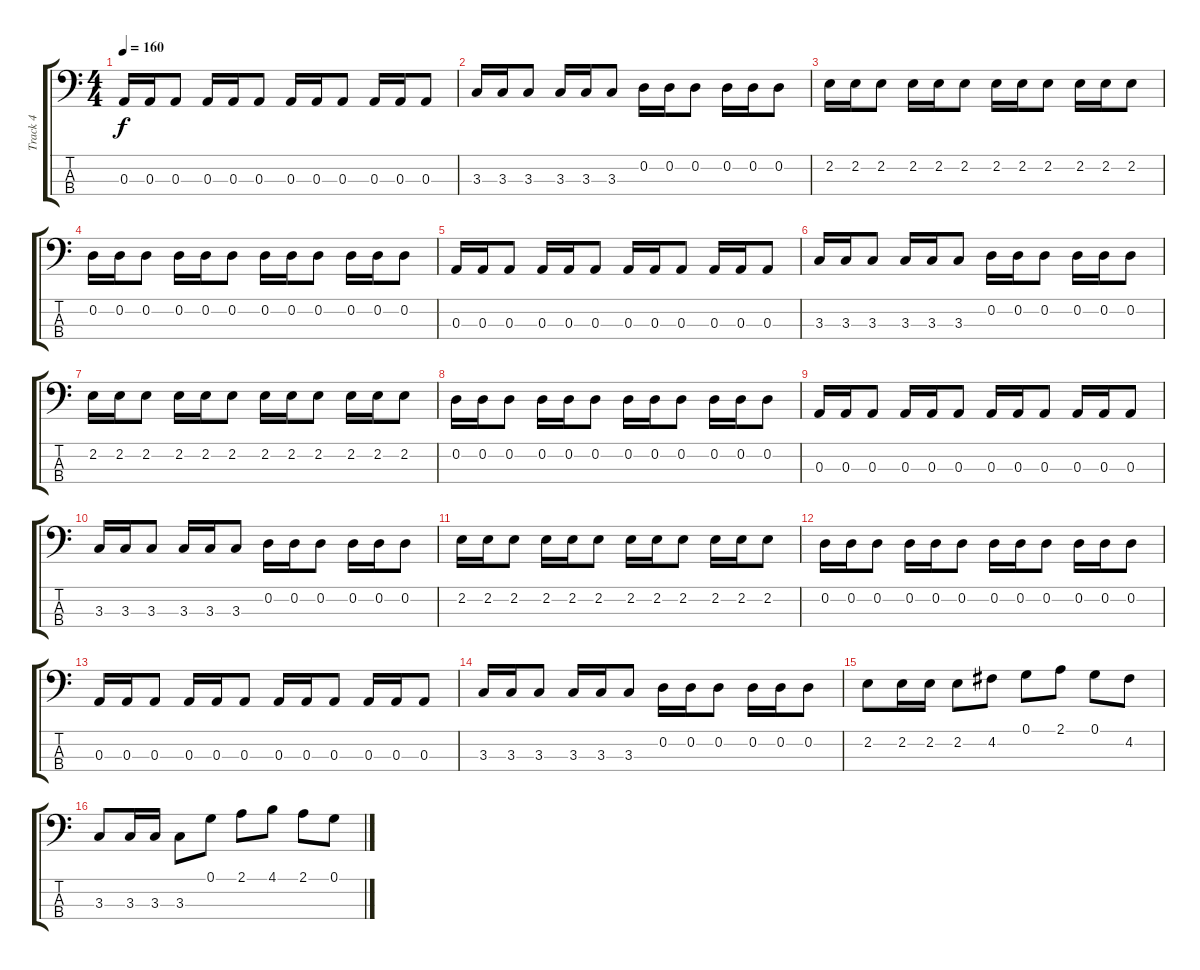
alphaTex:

\track ("Track 4" "Track 4") {instrument electricbasspick}
\staff {score tabs}
\tuning (G2 D2 A1 E1) {hide}
\ts (4 4)
\tempo 160
\clef f4
\ks c
0.3.16{dy f} 0.3.16 0.3.8 0.3.16 0.3.16 0.3.8 0.3.16 0.3.16 0.3.8 0.3.16 0.3.16 0.3.8 |
3.3.16 3.3.16 3.3.8 3.3.16 3.3.16 3.3.8 0.2.16 0.2.16 0.2.8 0.2.16 0.2.16 0.2.8 |
2.2.16 2.2.16 2.2.8 2.2.16 2.2.16 2.2.8 2.2.16 2.2.16 2.2.8 2.2.16 2.2.16 2.2.8 |
0.2.16 0.2.16 0.2.8 0.2.16 0.2.16 0.2.8 0.2.16 0.2.16 0.2.8 0.2.16 0.2.16 0.2.8 |
0.3.16 0.3.16 0.3.8 0.3.16 0.3.16 0.3.8 0.3.16 0.3.16 0.3.8 0.3.16 0.3.16 0.3.8 |
3.3.16 3.3.16 3.3.8 3.3.16 3.3.16 3.3.8 0.2.16 0.2.16 0.2.8 0.2.16 0.2.16 0.2.8 |
2.2.16 2.2.16 2.2.8 2.2.16 2.2.16 2.2.8 2.2.16 2.2.16 2.2.8 2.2.16 2.2.16 2.2.8 |
0.2.16 0.2.16 0.2.8 0.2.16 0.2.16 0.2.8 0.2.16 0.2.16 0.2.8 0.2.16 0.2.16 0.2.8 |
0.3.16 0.3.16 0.3.8 0.3.16 0.3.16 0.3.8 0.3.16 0.3.16 0.3.8 0.3.16 0.3.16 0.3.8 |
3.3.16 3.3.16 3.3.8 3.3.16 3.3.16 3.3.8 0.2.16 0.2.16 0.2.8 0.2.16 0.2.16 0.2.8 |
2.2.16 2.2.16 2.2.8 2.2.16 2.2.16 2.2.8 2.2.16 2.2.16 2.2.8 2.2.16 2.2.16 2.2.8 |
0.2.16 0.2.16 0.2.8 0.2.16 0.2.16 0.2.8 0.2.16 0.2.16 0.2.8 0.2.16 0.2.16 0.2.8 |
0.3.16 0.3.16 0.3.8 0.3.16 0.3.16 0.3.8 0.3.16 0.3.16 0.3.8 0.3.16 0.3.16 0.3.8 |
3.3.16 3.3.16 3.3.8 3.3.16 3.3.16 3.3.8 0.2.16 0.2.16 0.2.8 0.2.16 0.2.16 0.2.8 |
2.2.8 2.2.16 2.2.16 2.2.8 4.2.8 0.1.8 2.1.8 0.1.8 4.2.8 |
3.3.8 3.3.16 3.3.16 3.3.8 0.1.8 2.1.8 4.1.8 2.1.8 0.1.8
